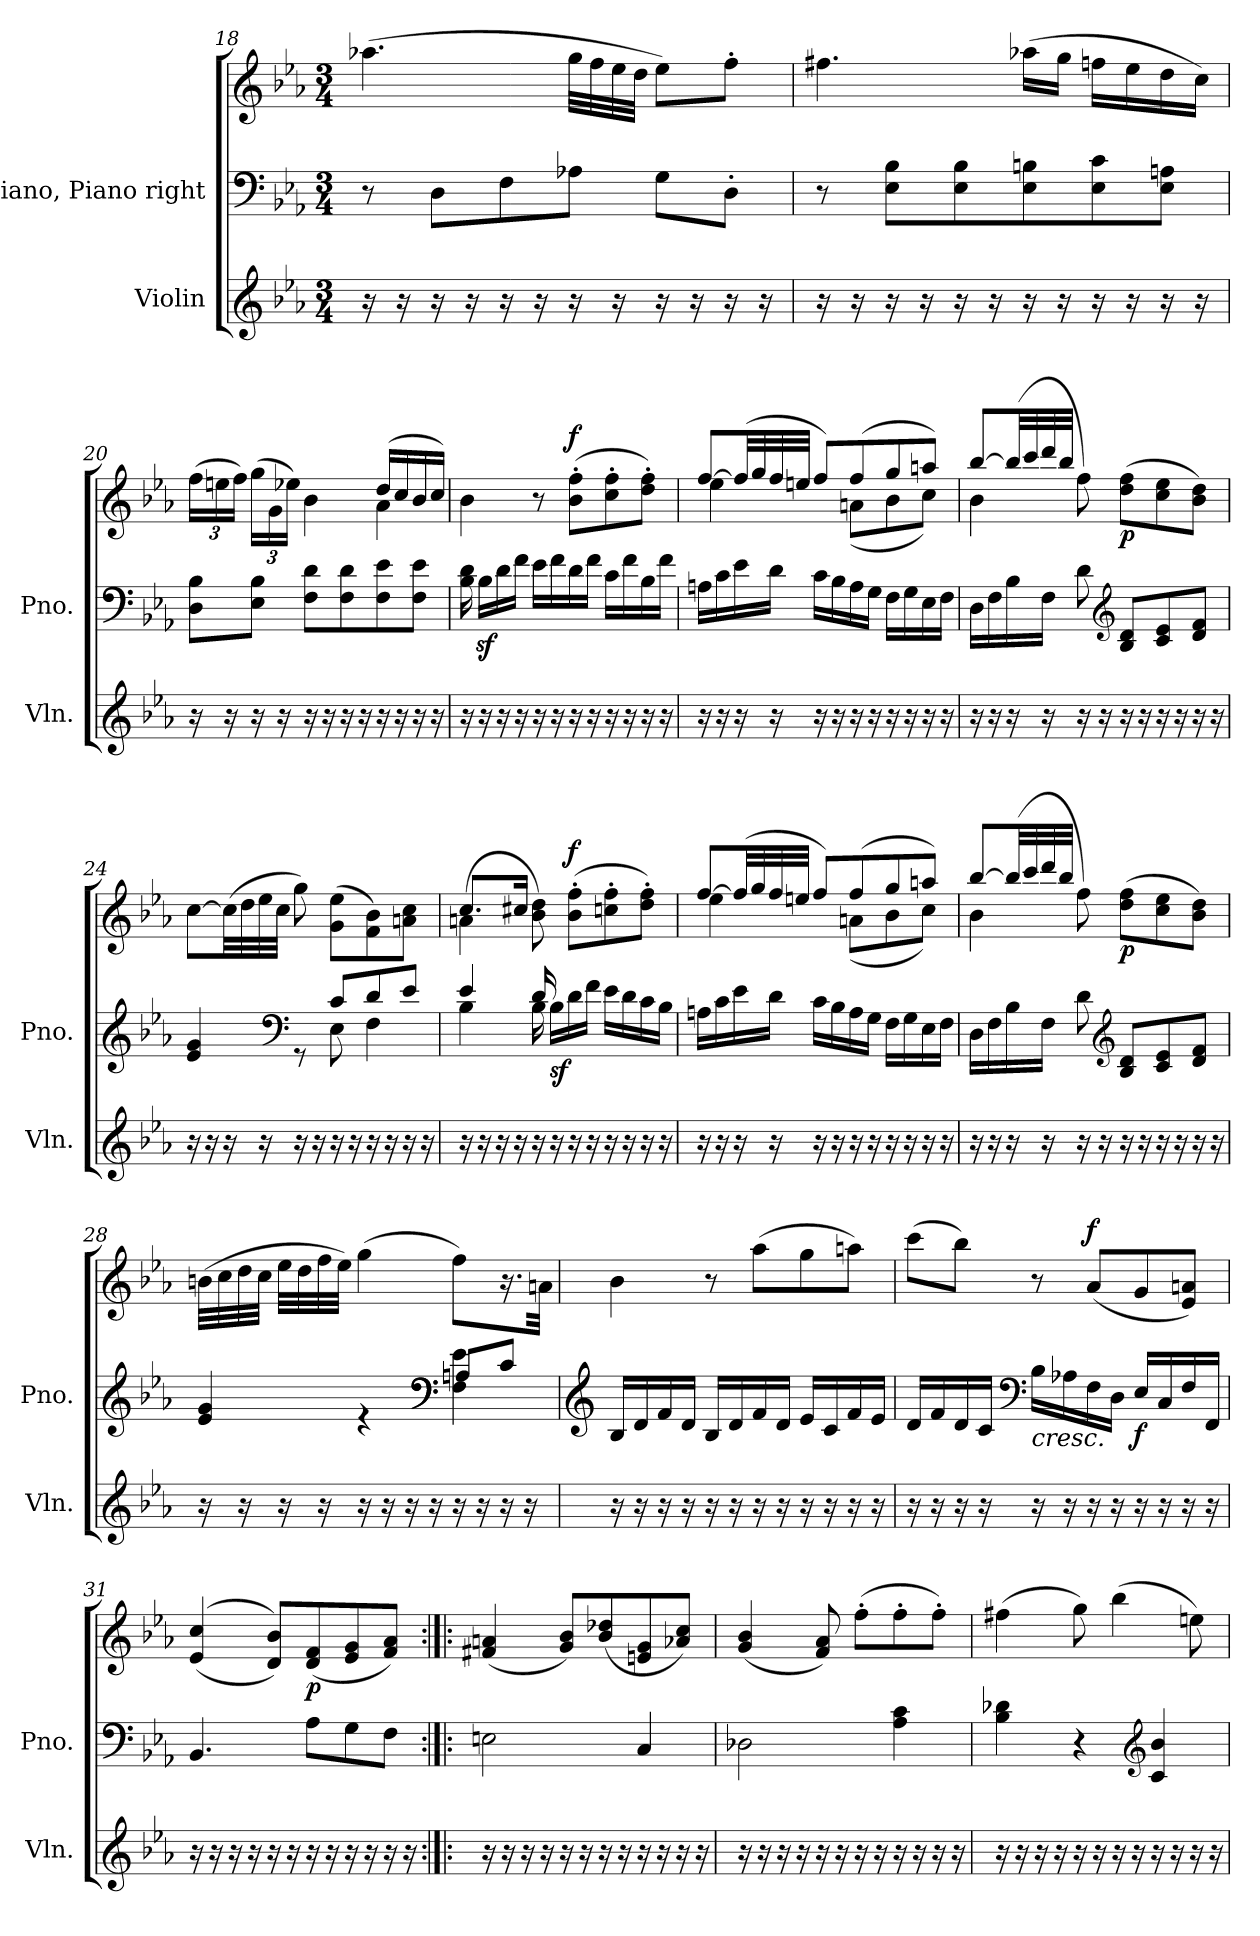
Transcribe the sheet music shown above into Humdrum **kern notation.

**kern	**kern	**kern	**dynam
*part2	*part1	*part1	*part1
*staff3	*staff2	*staff1	*staff1/2
*I"Violin	*I"Piano, Piano right	*	*
*I'Vln.	*I'Pno.	*	*
*clefG2	*clefF4	*clefG2	*
*k[b-e-a-]	*k[b-e-a-]	*k[b-e-a-]	*
*M3/4	*M3/4	*M3/4	*
=18	=18	=18	=18
16r	8r	(>4.aa-X\	.
16r	.	.	.
16r	8D\L	.	.
16r	.	.	.
16r	8F\	.	.
16r	.	.	.
16r	8A-X\J	32gg\LLL	.
.	.	32ff\	.
16r	.	32ee-\	.
.	.	32dd\JJJ	.
16r	8G\L	8ee-\L)	.
16r	.	.	.
16r	8D'\J	8ff'\J	.
16r	.	.	.
=19	=19	=19	=19
16r	8r	4.ff#X\	.
16r	.	.	.
16r	8E-\ 8B-\L	.	.
16r	.	.	.
16r	8E-\ 8B-\	.	.
16r	.	.	.
16r	8E-\ 8Bn\	(>16aa-X\LL	.
16r	.	16gg\JJ	.
16r	8E-\ 8c\	16ffn\LL	.
16r	.	16ee-\	.
16r	8E-\ 8An\J	16dd\	.
16r	.	16cc\JJ)	.
!!LO:LB:g=z
=20	=20	=20	=20
*	*	*^	*
*	*	*	*Xbrackettup	*
16r	8D\ 8B-\L	4rDyy	(>24ff\LL	.
.	.	.	24een\	.
16r	.	.	.	.
.	.	.	24ff\JJ)	.
16r	8E-\ 8B-\J	.	(>24gg\LL	.
.	.	.	24g\	.
16r	.	.	.	.
.	.	.	24ee-X\JJ)	.
16r	8F\ 8d\L	4b-\	4ryy	.
16r	.	.	.	.
16r	8F\ 8d\	.	.	.
16r	.	.	.	.
16r	8F\ 8e-\	(>16dd/LL	4a-\	.
16r	.	16cc/	.	.
16r	8F\ 8e-\J	16b-/	.	.
16r	.	16cc/JJ)	.	.
*	*	*v	*v	*
=21	=21	=21	=21
16r	16B-\ 16d\	4b-\	.
16r	16B-z<\LL	.	.
16r	16d\	.	.
16r	16f\JJ	.	.
16r	16e-\LL	8r	.
16r	16f\	.	.
!	!	!	!LO:DY:a
16r	16d\	(>8b-\' 8ff\'L	f
16r	16f\JJ	.	.
16r	16c\LL	8cc\' 8ff\'	.
16r	16f\	.	.
16r	16B-\	8dd\' 8ff\'J)	.
16r	16f\JJ	.	.
!!LO:LB:g=z
=22	=22	=22	=22
*	*	*^	*
16r	16An\LL	[8ff/L	4ee-\	.
16r	16c\	.	.	.
16r	16e-\	(>32ff/LL]	.	.
.	.	32gg/	.	.
16r	16d\JJ	32ff/	.	.
.	.	32een/JJJ	.	.
16r	16c\LL	8ff/L)	8ryy	.
16r	16B-\	.	.	.
16r	16A\	(>8ff/	(<8an\L	.
16r	16G\JJ	.	.	.
16r	16F\LL	8gg/	8b-\	.
16r	16G\	.	.	.
16r	16E-\	8aan/J)	8cc\J)	.
16r	16F\JJ	.	.	.
=23	=23	=23	=23	=23
16r	16D\LL	[8bb-/L	4b-\	.
16r	16F\	.	.	.
16r	16B-\	(>32bb-/LL]	.	.
.	.	32ccc/	.	.
16r	16F\JJ	32ddd/	.	.
.	.	32bb-/JJJ	.	.
16r	8d\	8ff\)	2ryy	.
16r	.	.	.	.
*	*clefG2	*	*	*
!	!	!	!	!LO:DY:b
16r	8B-/ 8d/L	(>8dd\ 8ff\L	.	p
16r	.	.	.	.
16r	8c/ 8e-/	8cc\ 8ee-\	.	.
16r	.	.	.	.
16r	8d/ 8f/J	8b-\ 8dd\J)	.	.
16r	.	.	.	.
*	*	*v	*v	*
!!LO:PB:g=z
=24	=24	=24	=24
*	*^	*	*
16r	4e-/ 4g/	4.ryy	[8cc\L	.
16r	.	.	.	.
16r	.	.	(>32cc\LL]	.
.	.	.	32dd\	.
16r	.	.	32ee-\	.
.	.	.	32cc\JJJ	.
*	*clefF4	*	*	*
16r	8rGG	.	8gg\)	.
16r	.	.	.	.
16r	8c/L	8E-\	(>8g\ 8ee-\L	.
16r	.	.	.	.
16r	8d/	4F\	8f\ 8b-\)	.
16r	.	.	.	.
16r	8e-/J	.	8an\ 8cc\J	.
16r	.	.	.	.
=25	=25	=25	=25	=25
*	*	*	*^	*
16r	4e-/	4B-\	(<4an\	(>8.cc/L	.
16r	.	.	.	.	.
16r	.	.	.	.	.
16r	.	.	.	16cc#X/Jk	.
16r	16d/)	16B-\	(8b-\ 8dd\)	2ryy	.
!	!	!	!	!	!LO:DY:b=2
16r	16B-\LL	4..ryy	.	.	sf
!	!	!	!	!	!LO:DY:a
16r	16d\	.	(>8b-\' 8ff\'L	.	f
16r	16f\JJ	.	.	.	.
16r	16e-\LL	.	8ccn\' 8ff\'	.	.
16r	16d\	.	.	.	.
16r	16c\	.	8dd\' 8ff\'J)	.	.
16r	16B-\JJ	.	.	.	.
*	*v	*v	*	*	*
=26	=26	=26	=26	=26
16r	16An\LL	[8ff/L	4ee-\	.
16r	16c\	.	.	.
16r	16e-\	(>32ff/LL]	.	.
.	.	32gg/	.	.
16r	16d\JJ	32ff/	.	.
.	.	32een/JJJ	.	.
16r	16c\LL	8ff/L)	8ryy	.
16r	16B-\	.	.	.
16r	16A\	(>8ff/	(<8an\L	.
16r	16G\JJ	.	.	.
16r	16F\LL	8gg/	8b-\	.
16r	16G\	.	.	.
16r	16E-\	8aan/J)	8cc\J)	.
16r	16F\JJ	.	.	.
!!LO:LB:g=z	!!
=27	=27	=27	=27	=27
16r	16D\LL	[8bb-/L	4b-\	.
16r	16F\	.	.	.
16r	16B-\	(>32bb-/LL]	.	.
.	.	32ccc/	.	.
16r	16F\JJ	32ddd/	.	.
.	.	32bb-/JJJ	.	.
16r	8d\	8ff\)	2ryy	.
16r	.	.	.	.
*	*clefG2	*	*	*
!	!	!	!	!LO:DY:b
16r	8B-/ 8d/L	(>8dd\ 8ff\L	.	p
16r	.	.	.	.
16r	8c/ 8e-/	8cc\ 8ee-\	.	.
16r	.	.	.	.
16r	8d/ 8f/J	8b-\ 8dd\J)	.	.
16r	.	.	.	.
*	*	*v	*v	*
=28	=28	=28	=28
*	*^	*	*
16r	4e-/ 4g/	2ryy	(>32bn\LLL	.
.	.	.	32cc\	.
16r	.	.	32dd\	.
.	.	.	32cc\JJJ	.
16r	.	.	32ee-\LLL	.
.	.	.	32dd\	.
16r	.	.	32ff\	.
.	.	.	32ee-\JJJ)	.
16r	4re	.	(>4gg\	.
16r	.	.	.	.
16r	.	.	.	.
16r	.	.	.	.
*	*clefF4	*	*	*
16r	4F\ 4e-\	8An/L	8ff\L)	.
16r	.	.	.	.
16r	.	8c/J	16.r	.
16r	.	.	.	.
.	.	.	32an\Jkk	.
*	*v	*v	*	*
!!LO:LB:g=z
=29	=29	=29	=29
*	*clefG2	*	*
16r	16B-/LL	4b-\	.
16r	16d/	.	.
16r	16f/	.	.
16r	16d/JJ	.	.
16r	16B-/LL	8r	.
16r	16d/	.	.
16r	16f/	(>8aa-\L	.
16r	16d/JJ	.	.
16r	16e-/LL	8gg\	.
16r	16c/	.	.
16r	16f/	8aan\J)	.
16r	16e-/JJ	.	.
=30	=30	=30	=30
16r	16d/LL	(>8ccc\L	.
16r	16f/	.	.
16r	16d/	8bb-\J)	.
16r	16c/JJ	.	.
*	*clefF4	*	*
!	!LO:TX:b:i:t=cresc.	!	!
16r	16B-\LL	8r	.
16r	16A-X\	.	.
!	!	!	!LO:DY:a
16r	16F\	(>8a-/L	f
16r	16D\JJ	.	.
!	!	!	!LO:DY:b=2
16r	16E-/LL	8g/	f
16r	16C/	.	.
16r	16F/	8e-/ 8an/J)	.
16r	16FF/JJ	.	.
!!LO:PB:g=z
=31	=31	=31	=31
16r	4.BB-/	(>(<4e-/ 4cc/	.
16r	.	.	.
16r	.	.	.
16r	.	.	.
16r	.	8d/ 8b-/L))	.
16r	.	.	.
!	!	!	!LO:DY:b
16r	8A-\L	(<8d/ 8f/	p
16r	.	.	.
16r	8G\	8e-/ 8g/	.
16r	.	.	.
16r	8F\J	8f/ 8a-/J)	.
16r	.	.	.
=32:|!|:	=32:|!|:	=32:|!|:	=32:|!|:
16r	2En\	(<4f#X/ 4an/	.
16r	.	.	.
16r	.	.	.
16r	.	.	.
16r	.	8g/ 8b-/L)	.
16r	.	.	.
16r	.	(<8b-/ 8dd-X/	.
16r	.	.	.
16r	4C/	8en/ 8g/	.
16r	.	.	.
16r	.	8a-X/ 8cc/J)	.
16r	.	.	.
!!LO:LB:g=z
=33	=33	=33	=33
16r	2D-X\	(<4g/ 4b-/	.
16r	.	.	.
16r	.	.	.
16r	.	.	.
16r	.	8f/ 8a-/)	.
16r	.	.	.
16r	.	(>8ff'\L	.
16r	.	.	.
16r	4A-\ 4c\	8ff'\	.
16r	.	.	.
16r	.	8ff'\J)	.
16r	.	.	.
=34	=34	=34	=34
16r	4B-\ 4d-X\	(>4ff#X\	.
16r	.	.	.
16r	.	.	.
16r	.	.	.
16r	4r	8gg\)	.
16r	.	.	.
16r	.	(>4bb-\	.
16r	.	.	.
*	*clefG2	*	*
16r	4c/ 4b-/	.	.
16r	.	.	.
16r	.	8een\)	.
16r	.	.	.
=	=	=	=
*-	*-	*-	*-
